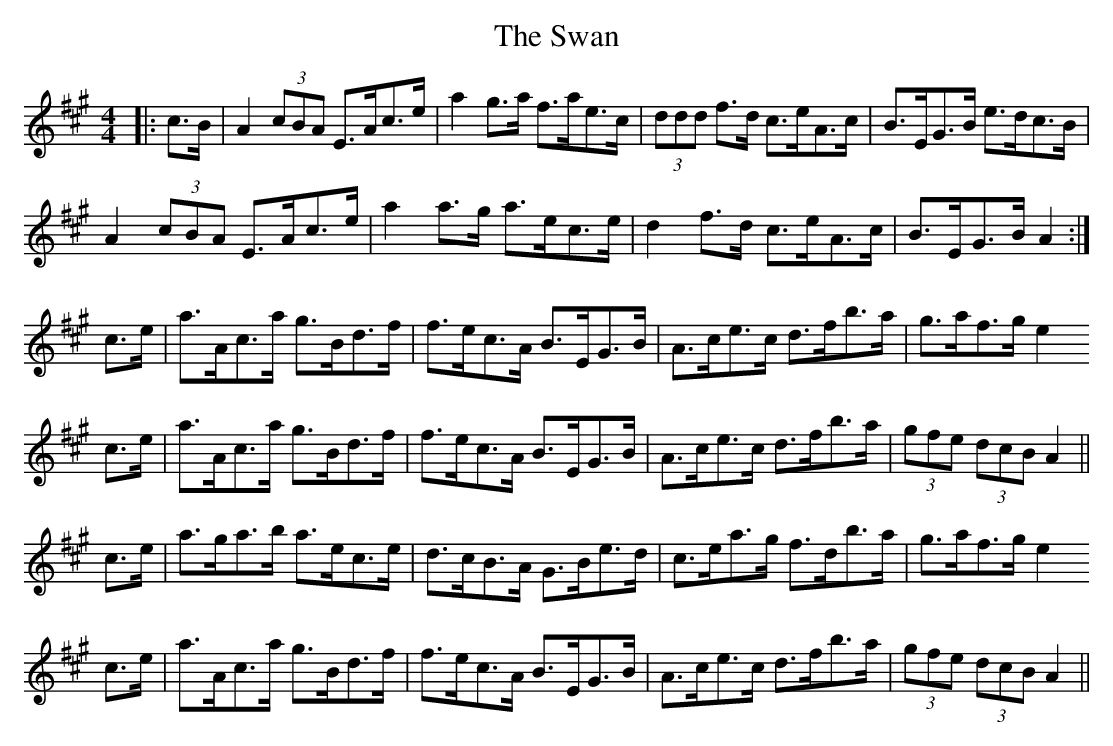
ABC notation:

X:1
T: The Swan
M: 4/4
L: 1/8
K: Amaj
|:c>B|A2 (3cBA E>Ac>e|a2 g>a f>ae>c|(3ddd f>d c>eA>c|B>EG>B e>dc>B|
A2 (3cBA E>Ac>e|a2 a>g a>ec>e|d2 f>d c>eA>c|B>EG>B A2:|
c>e|a>Ac>a g>Bd>f|f>ec>A B>EG>B|A>ce>c d>fb>a|g>af>g e2
c>e|a>Ac>a g>Bd>f|f>ec>A B>EG>B|A>ce>c d>fb>a|(3gfe (3dcB A2||
c>e|a>ga>b a>ec>e|d>cB>A G>Be>d|c>ea>g f>db>a|g>af>g e2
c>e|a>Ac>a g>Bd>f|f>ec>A B>EG>B|A>ce>c d>fb>a|(3gfe (3dcB A2||
